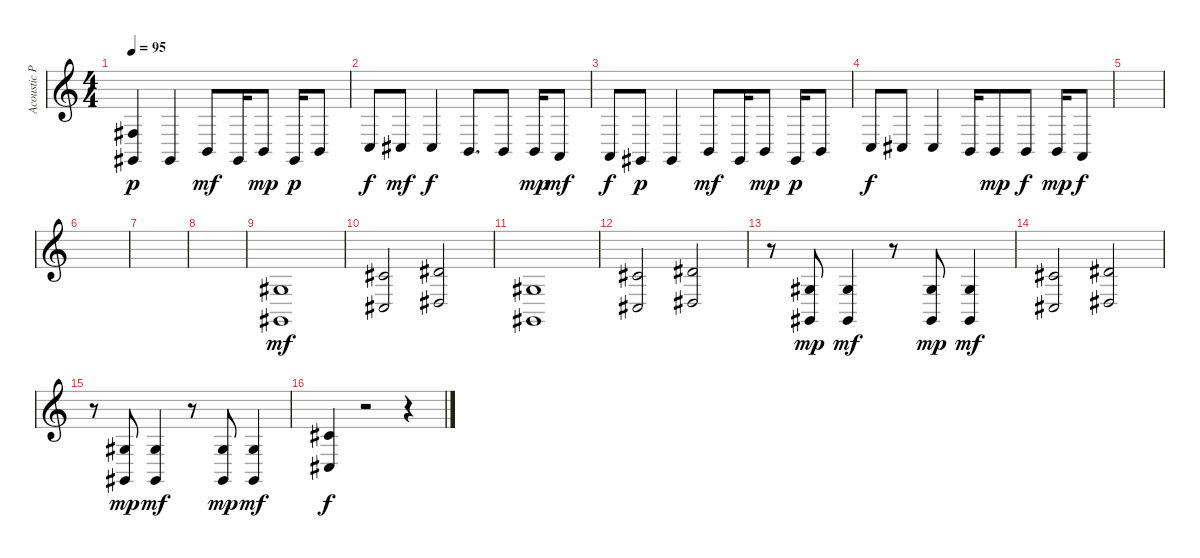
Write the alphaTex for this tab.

\track ("Acoustic Piano" "Acoustic P") {instrument acousticgrandpiano}
\staff {score}
\tuning (E4 B3 G3 D3 A2 E2 B1) {hide}
\ts (4 4)
\tempo 95
\clef g2
\ks c
(4.4 4.6).4{dy p} 4.6.4 2.5.8{dy mf} 4.6.16 2.5.8{dy mp} 4.6.16{dy p} 2.5.8 |
3.5.8{dy f} 4.5.8{dy mf} 4.5.4{dy f} 2.5.8{d} 2.5.8 2.5.16{dy mp} 0.5.8{dy mf} |
0.5.8{dy f} 4.6.8{dy p} 4.6.4 2.5.8{dy mf} 4.6.16 2.5.8{dy mp} 4.6.16{dy p} 2.5.8 |
3.5.8{dy f} 4.5.8 4.5.4 2.5.16 2.5.8{dy mp} 2.5.8{dy f} 2.5.16{dy mp} 0.5.8{dy f} |
|
|
|
|
(1.3 4.6).1{dy mf} |
(2.2 4.5).2 (4.2 1.4).2 |
(1.3 4.6).1 |
(2.2 4.5).2 (4.2 1.4).2 |
r.8 (1.3 4.6).8{dy mp} (1.3 4.6).4{dy mf} r.8 (1.3 4.6).8{dy mp} (1.3 4.6).4{dy mf} |
(2.2 4.5).2 (4.2 1.4).2 |
r.8 (1.3 4.6).8{dy mp} (1.3 4.6).4{dy mf} r.8 (1.3 4.6).8{dy mp} (1.3 4.6).4{dy mf} |
(2.2 4.5).4{dy f} r.2 r.4
